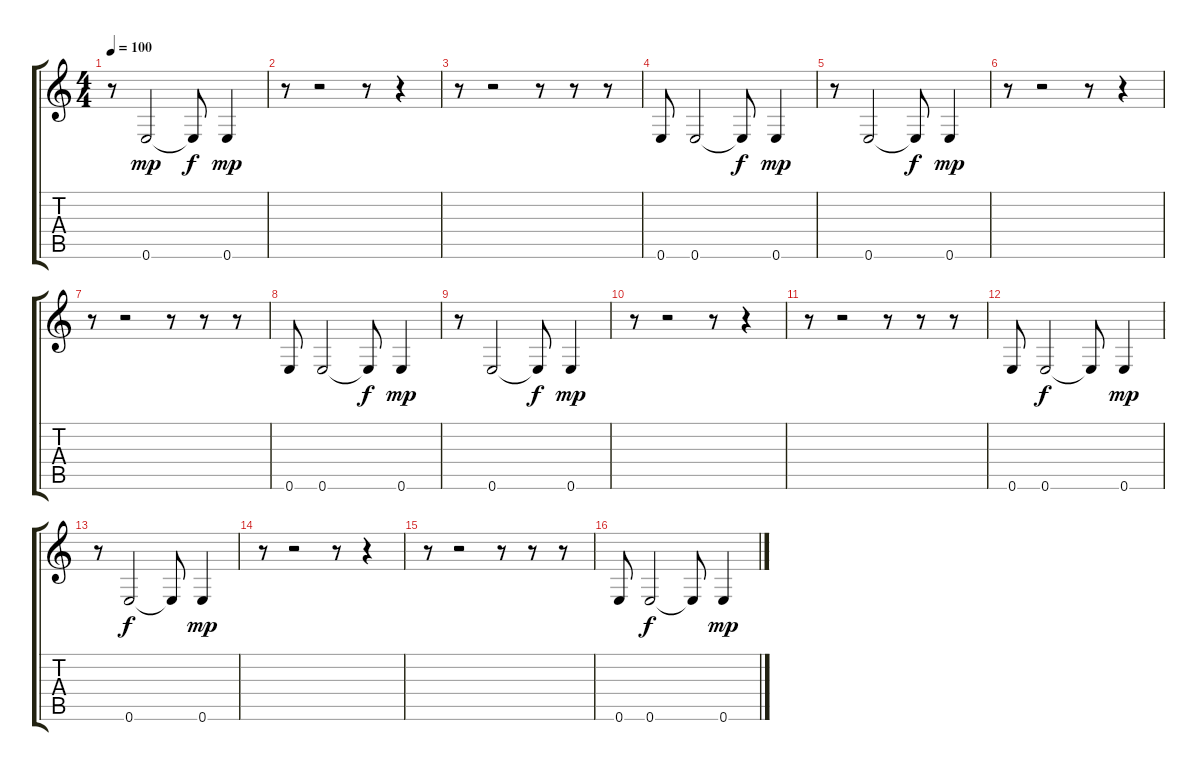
\track "" {instrument electricbassfinger}
\staff {score tabs}
\tuning (E4 B3 G3 D3 A2 E2) {hide}
\ts (4 4)
\tempo 100
\clef g2
\ks c
r.8{dy mp} 0.6.2 0.6{t}.8{dy f} 0.6.4{dy mp} |
r.8 r.2 r.8 r.4 |
r.8 r.2 r.8 r.8 r.8 |
0.6.8 0.6.2 0.6{t}.8{dy f} 0.6.4{dy mp} |
r.8 0.6.2 0.6{t}.8{dy f} 0.6.4{dy mp} |
r.8 r.2 r.8 r.4 |
r.8 r.2 r.8 r.8 r.8 |
0.6.8 0.6.2 0.6{t}.8{dy f} 0.6.4{dy mp} |
r.8 0.6.2 0.6{t}.8{dy f} 0.6.4{dy mp} |
r.8 r.2 r.8 r.4 |
r.8 r.2 r.8 r.8 r.8 |
0.6.8 0.6.2{dy f} 0.6{t}.8 0.6.4{dy mp} |
r.8 0.6.2{dy f} 0.6{t}.8 0.6.4{dy mp} |
r.8 r.2 r.8 r.4 |
r.8 r.2 r.8 r.8 r.8 |
0.6.8 0.6.2{dy f} 0.6{t}.8 0.6.4{dy mp}
